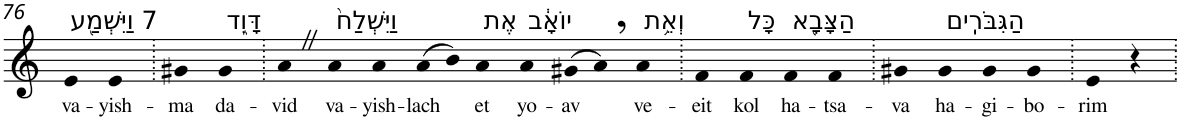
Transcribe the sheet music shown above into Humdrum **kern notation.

**kern	**text
*part1	*part1
*staff1	*staff1
*I"Piano	*
*I'Pno	*
!!LO:PB:g=z
*clefG2	*
*k[]	*
=76	=76
!LO:TX:a:t=7 וַיִּשְׁמַ֖ע	!
!	!LO:LY:b
4e	va-
!	!LO:LY:b
4e	-yish-
=77.	=77.
!	!LO:LY:b
4g#X	-ma
!LO:TX:a:t=דָּוִ֑ד	!
!	!LO:LY:b
4g#	da-
=78.	=78.
!	!LO:LY:b
4aZ	-vid
!LO:TX:a:t=וַיִּשְׁלַח֙	!
!	!LO:LY:b
4a	va-
!	!LO:LY:b
4a	-yish-
!	!LO:LY:b
(>8a	-lach
8b)	.
!LO:TX:a:t=אֶת	!
!	!LO:LY:b
4a	et
!LO:TX:a:t=יוֹאָ֔ב	!
!	!LO:LY:b
4a	yo-
!	!LO:LY:b
(>8g#X	-av
8a,)	.
!LO:TX:a:t=וְאֵ֥ת	!
!	!LO:LY:b
4a	ve-
=79.	=79.
!	!LO:LY:b
4f	-eit
!LO:TX:a:t=כָּל	!
!	!LO:LY:b
4f	kol
!LO:TX:a:t=הַצָּבָ֖א	!
!	!LO:LY:b
4f	ha-
!	!LO:LY:b
4f	-tsa-
=80.	=80.
!	!LO:LY:b
4g#X	-va
!LO:TX:a:t=הַגִּבֹּרִֽים	!
!	!LO:LY:b
4g#	ha-
!	!LO:LY:b
4g#	-gi-
!	!LO:LY:b
4g#	-bo-
=81.	=81.
!	!LO:LY:b
4e	-rim
4r	.
=.	=.
*-	*-
